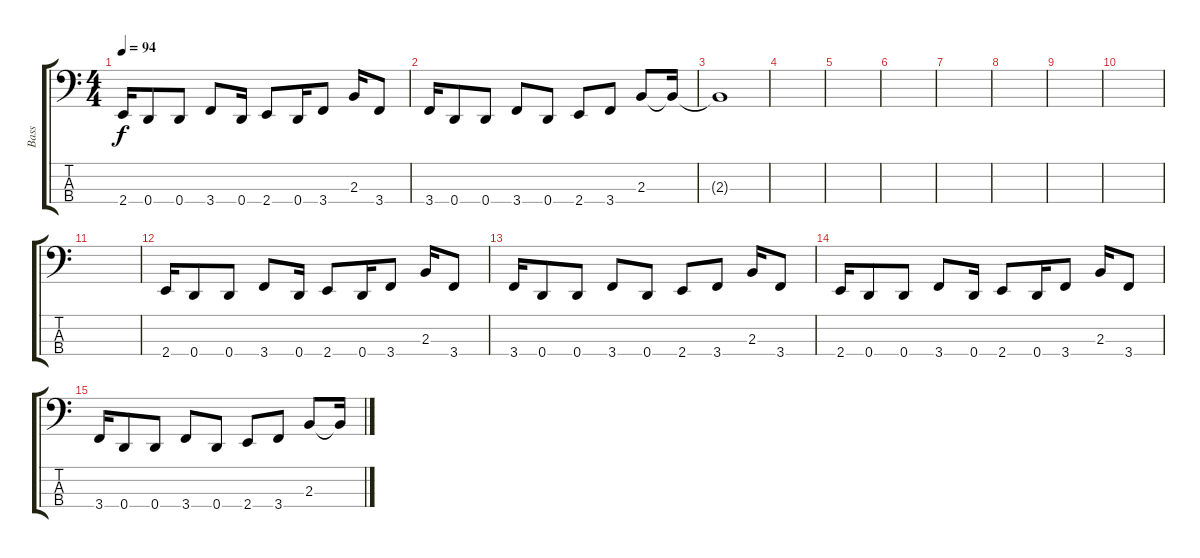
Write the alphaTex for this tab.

\track ("Bass" "Bass") {instrument electricbasspick}
\staff {score tabs}
\tuning (G2 D2 A1 D1) {hide}
\ts (4 4)
\tempo 94
\clef f4
\ks c
2.4.16{dy f} 0.4.8 0.4.8 3.4.8 0.4.16 2.4.8 0.4.16 3.4.8 2.3.16 3.4.8 |
3.4.16 0.4.8 0.4.8 3.4.8 0.4.8 2.4.8 3.4.8 2.3.8 2.3{t}.16 |
2.3{t}.1 |
|
|
|
|
|
|
|
|
2.4.16 0.4.8 0.4.8 3.4.8 0.4.16 2.4.8 0.4.16 3.4.8 2.3.16 3.4.8 |
3.4.16 0.4.8 0.4.8 3.4.8 0.4.8 2.4.8 3.4.8 2.3.16 3.4.8 |
2.4.16 0.4.8 0.4.8 3.4.8 0.4.16 2.4.8 0.4.16 3.4.8 2.3.16 3.4.8 |
3.4.16 0.4.8 0.4.8 3.4.8 0.4.8 2.4.8 3.4.8 2.3.8 2.3{t}.16
